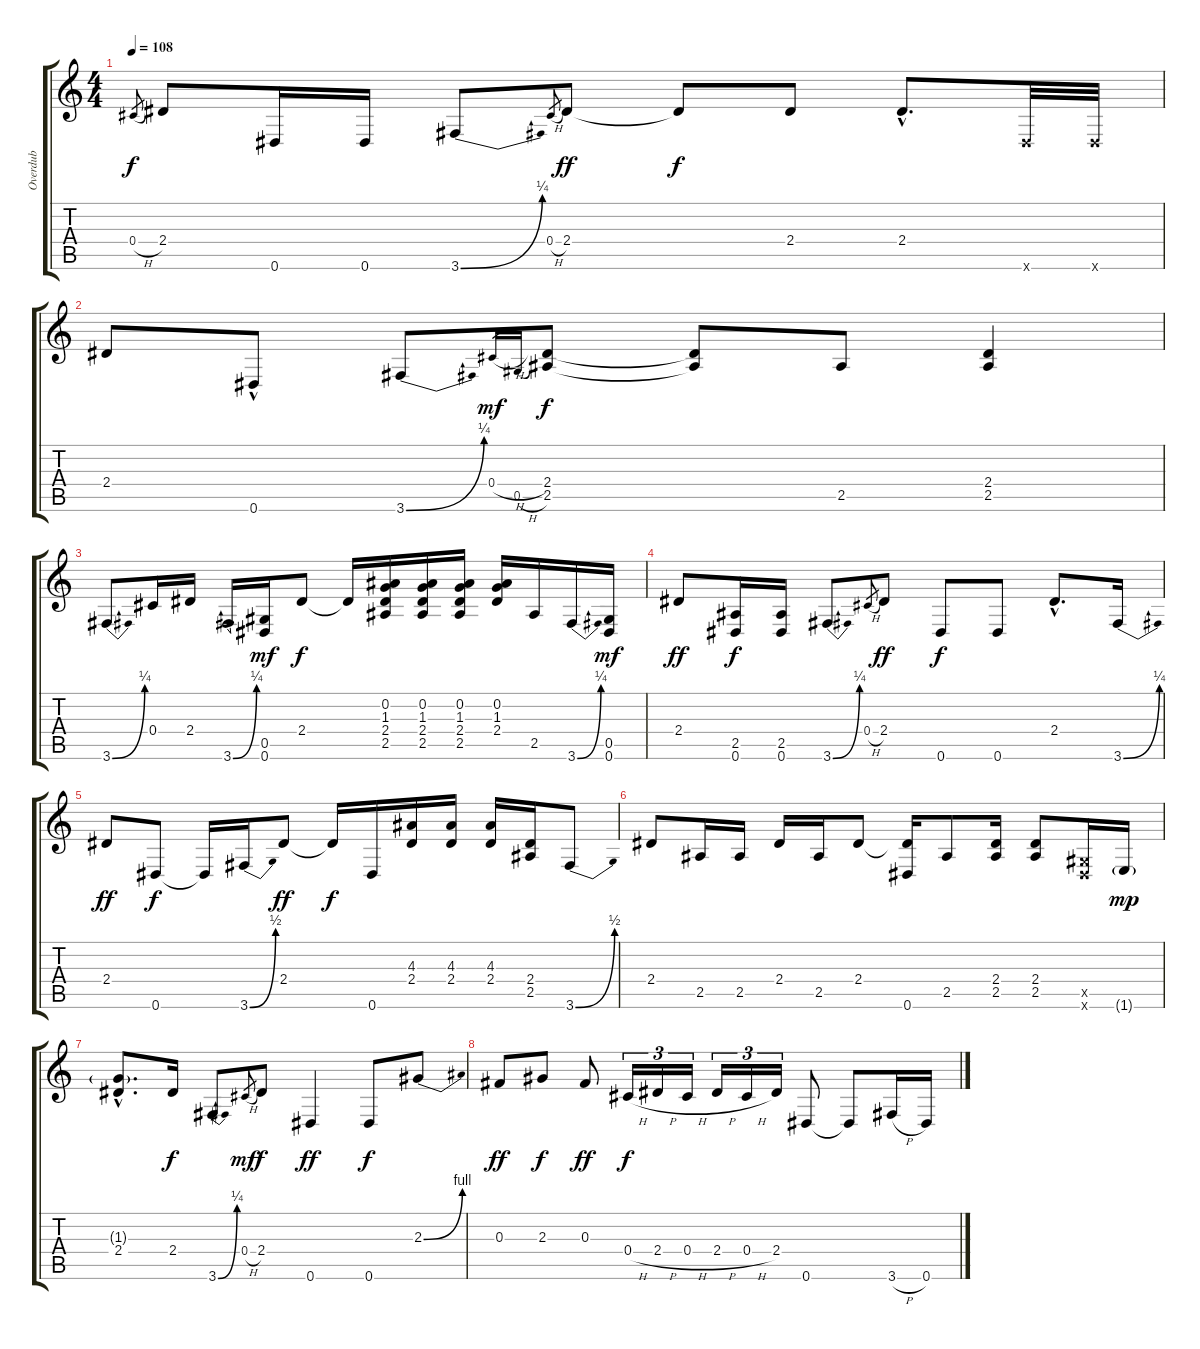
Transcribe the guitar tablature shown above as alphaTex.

\track ("Overdub" "Overdub") {instrument fretlessbass}
\staff {score tabs}
\tuning (Eb4 Bb3 Gb3 Db3 Ab2 Eb2) {hide}
\ts (4 4)
\tempo 108
\clef g2
\ks c
0.4{h}.8{gr dy f} 2.4.8 0.6.16 0.6.16 3.6{be (bend 0 0 60 1)}.8 0.4{h}.8{gr} 2.4.8{dy ff} 2.4{t}.8{dy f} 2.4.8 2.4{hac}.8{d} 0.6{x}.32 0.6{x}.32 |
2.4.8 0.6{hac}.8 3.6{be (bend 0 0 60 1)}.8 0.4{h}.16{gr dy mf} 0.5{h}.16{gr} (2.4 2.5).8{dy f} (2.4{t} 2.5{t}).8 2.5.8 (2.4 2.5).4 |
3.6{be (bend 0 0 60 1)}.8 0.4.16 2.4.16 3.6{be (bend 0 0 60 1)}.16 (0.5 0.6).16{dy mf} 2.4.8{dy f} 2.4{t}.16 (0.2 1.3 2.4 2.5).16 (0.2 1.3 2.4 2.5).16 (0.2 1.3 2.4 2.5).16 (0.2 1.3 2.4).16 2.5.16 3.6{be (bend 0 0 60 1)}.16 (0.5 0.6).16{dy mf} |
2.4.8{dy ff} (2.5 0.6).16{dy f} (2.5 0.6).16 3.6{be (bend 0 0 60 1)}.8 0.4{h}.8{gr} 2.4.8{dy ff} 0.6.8{dy f} 0.6.8 2.4{hac}.8{d} 3.6{be (bend 0 0 60 1)}.16 |
2.4.8{dy ff} 0.6.8{dy f} 0.6{t}.16 3.6{be (bend 0 0 60 2)}.16 2.4.8{dy ff} 2.4{t}.16{dy f} 0.6.16 (4.3 2.4).16 (4.3 2.4).16 (4.3 2.4).16 (2.4 2.5).16 3.6{be (bend 0 0 60 2)}.8 |
2.4.8 2.5.16 2.5.16 2.4.16 2.5.16 2.4.8 (2.4{t} 0.6).16 2.5.8 (2.4 2.5).16 (2.4 2.5).8 (0.5{x} 0.6{x}).16 1.6{g}.16{dy mp} |
(1.3{g hac} 2.4{hac}).8{d} 2.4.16{dy f} 3.6{be (bend 0 0 60 1)}.8 0.4{h}.8{gr dy mf} 2.4.8{dy f} 0.6.4{dy ff} 0.6.8{dy f} 2.3{be (bend 0 0 60 4)}.8 |
0.3.8{dy ff} 2.3.8{dy f} 0.3.8{dy ff} 0.4{h}.16{tu (3 2) dy f} 2.4{h}.16{tu (3 2)} 0.4{h}.16{tu (3 2)} 2.4{h}.16{tu (3 2)} 0.4{h}.16{tu (3 2)} 2.4.16{tu (3 2)} 0.6.8 0.6{t}.8 3.6{h}.16 0.6.16
